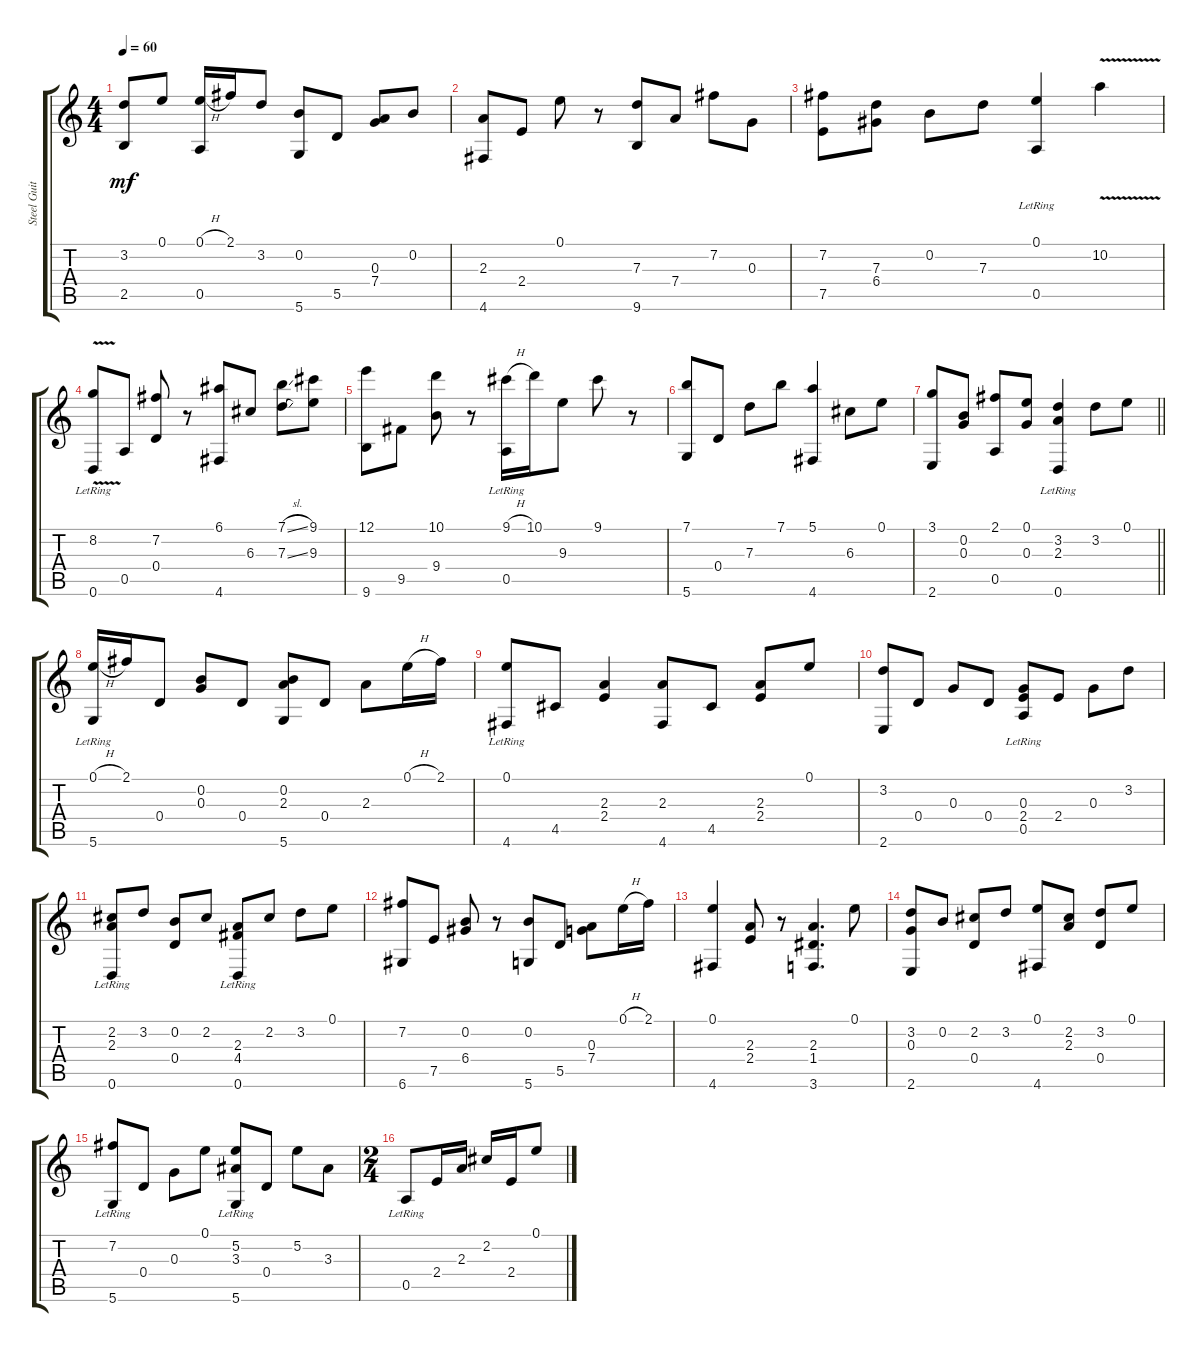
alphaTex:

\track ("Steel Guitar" "Steel Guit") {instrument acousticguitarsteel}
\staff {score tabs}
\tuning (E4 B3 G3 D3 A2 D2) {hide}
\ts (4 4)
\tempo 60
\clef g2
\ks c
(3.2 2.5).8{dy mf} 0.1.8 (0.1{h} 0.5).16 2.1.16 3.2.8 (0.2 5.6).8 5.5.8 (0.3 7.4).8 0.2.8 |
(2.3 4.6).8 2.4.8 0.1.8 r.8 (7.3 9.6).8 7.4.8 7.2.8 0.3.8 |
(7.2 7.5).8 (7.3 6.4).8 0.2.8 7.3.8 (0.1 0.5{lr}).4 10.2{v}.4 |
(8.2{v} 0.6{lr}).8 0.5.8 (7.2 0.4).8 r.8 (6.1 4.6).8 6.3.8 (7.1{sl} 7.3{sl}).8 (9.1 9.3).8 |
(12.1 9.6).8 9.5.8 (10.1 9.4).8 r.8 (9.1{h} 0.5{lr}).16 10.1.16 9.3.8 9.1.8 r.8 |
(7.1 5.6).8 0.4.8 7.3.8 7.1.8 (5.1 4.6).4 6.3.8 0.1.8 |
\barLineRight lightlight
(3.1 2.6).8 (0.2 0.3).8 (2.1 0.5).8 (0.1 0.3).8 (3.2 2.3 0.6{lr}).4 3.2.8 0.1.8 |
\section ("" "")
(0.1{h} 5.6{lr}).16 2.1.16 0.4.8 (0.2 0.3).8 0.4.8 (0.2 2.3 5.6).8 0.4.8 2.3.8 0.1{h}.16 2.1.16 |
(0.1 4.6{lr}).8 4.5.8 (2.3 2.4).4 (2.3 4.6).8 4.5.8 (2.3 2.4).8 0.1.8 |
(3.2 2.6).8 0.4.8 0.3.8 0.4.8 (0.3 2.4 0.5{lr}).8 2.4.8 0.3.8 3.2.8 |
(2.2 2.3 0.6{lr}).8 3.2.8 (0.2 0.4).8 2.2.8 (2.3 4.4 0.6{lr}).8 2.2.8 3.2.8 0.1.8 |
(7.2 6.6).8 7.5.8 (0.2 6.4).8 r.8 (0.2 5.6).8 5.5.8 (0.3 7.4).8 0.1{h}.16 2.1.16 |
(0.1 4.6).4 (2.3 2.4).8 r.8 (2.3 1.4 3.6).4{d} 0.1.8 |
(3.2 0.3 2.6).8 0.2.8 (2.2 0.4).8 3.2.8 (0.1 4.6).8 (2.2 2.3).8 (3.2 0.4).8 0.1.8 |
(7.2 5.6{lr}).8 0.4.8 0.3.8 0.1.8 (5.2 3.3 5.6{lr}).8 0.4.8 5.2.8 3.3.8 |
\ts (2 4)
0.5{lr}.8 2.4.16 2.3.16 2.2.16 2.4.16 0.1.8
